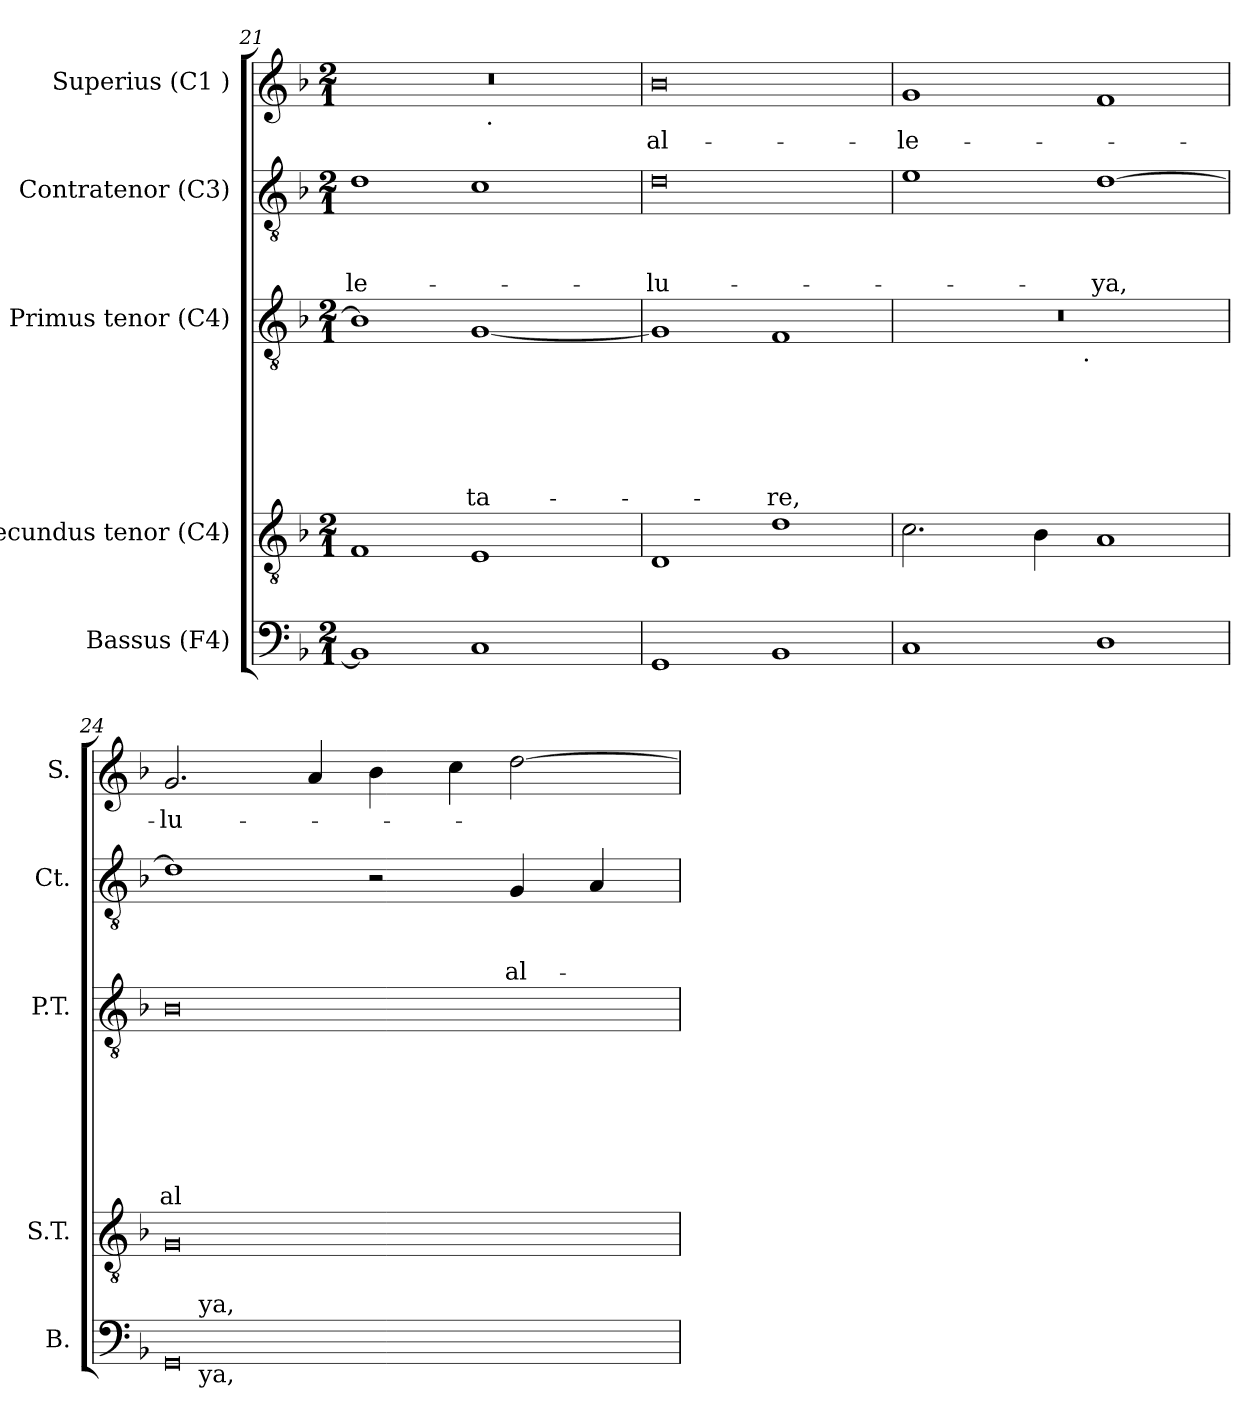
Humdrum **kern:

**kern	**kern	**kern	**text	**text	**text	**text	**text	**text	**text	**kern	**text	**text	**text	**kern	**text
*part5	*part4	*part3	*part3	*part3	*part3	*part3	*part3	*part3	*part3	*part2	*part2	*part2	*part2	*part1	*part1
*staff5	*staff4	*staff3	*staff3	*staff3	*staff3	*staff3	*staff3	*staff3	*staff3	*staff2	*staff2	*staff2	*staff2	*staff1	*staff1
*I"Bassus (F4)	*I"Secundus tenor (C4)	*I"Primus tenor (C4)	*	*	*	*	*	*	*	*I"Contratenor (C3)	*	*	*	*I"Superius (C1 )	*
*I'B.	*I'S.T.	*I'P.T.	*	*	*	*	*	*	*	*I'Ct.	*	*	*	*I'S.	*
!!LO:PB:g=z
*clefF4	*clefGv2	*clefGv2	*	*	*	*	*	*	*	*clefGv2	*	*	*	*clefG2	*
*k[b-]	*k[b-]	*k[b-]	*	*	*	*	*	*	*	*k[b-]	*	*	*	*k[b-]	*
*F:	*F:	*F:	*	*	*	*	*	*	*	*F:	*	*	*	*F:	*
*M2/1	*M2/1	*M2/1	*	*	*	*	*	*	*	*M2/1	*	*	*	*M2/1	*
=21	=21	=21	=21	=21	=21	=21	=21	=21	=21	=21	=21	=21	=21	=21	=21
!	!	!	!	!	!	!	!	!	!	!	!	!	!LO:LY:b	!	!
*	*	*	*	*	*	*	*	*	*	*	*	*	*	*^	*
1BB-]	1F	1B-]	.	.	.	.	.	.	.	1d	.	.	-le-	0r	1ryy	.
!	!	!	!	!	!	!	!	!LO:LY:b	!	!	!	!	!	!	!	!
1C	1E	[<1G	.	.	.	.	.	-ta-	.	1c	.	.	.	.	32ryy	.
!	!	!	!	!	!	!	!	!	!	!	!	!	!	!	!LO:TX:b:t=.	!
.	.	.	.	.	.	.	.	.	.	.	.	.	.	.	2ryy	.
.	.	.	.	.	.	.	.	.	.	.	.	.	.	.	4...ryy	.
=22	=22	=22	=22	=22	=22	=22	=22	=22	=22	=22	=22	=22	=22	=22	=22	=22
!	!	!	!	!	!	!	!	!	!	!	!	!	!LO:LY:b	!	!	!LO:LY:b:rj
*	*	*	*	*	*	*	*	*	*	*	*	*	*	*v	*v	*
1GG	1D	1G]	.	.	.	.	.	.	.	0d	.	.	-lu-	0b-	al-
!	!	!	!	!	!	!	!	!LO:LY:b	!	!	!	!	!	!	!
1BB-	1d	1F	.	.	.	.	.	-re,	.	.	.	.	.	.	.
=23	=23	=23	=23	=23	=23	=23	=23	=23	=23	=23	=23	=23	=23	=23	=23
!	!	!	!	!	!	!	!	!	!	!	!	!	!	!	!LO:LY:b
*	*	*^	*	*	*	*	*	*	*	*	*	*	*	*	*
1C	2.c\	0r	2ryy	.	.	.	.	.	.	.	1e	.	.	.	1g	-le-
.	.	.	4...ryy	.	.	.	.	.	.	.	.	.	.	.	.	.
.	4B-\	.	.	.	.	.	.	.	.	.	.	.	.	.	.	.
!	!	!	!LO:TX:b:t=.	!	!	!	!	!	!	!	!	!	!	!	!	!
.	.	.	1ryy	.	.	.	.	.	.	.	.	.	.	.	.	.
!	!	!	!	!	!	!	!	!	!	!	!	!	!	!LO:LY:b	!	!
1D	1A	.	.	.	.	.	.	.	.	.	[>1d	.	.	-ya,	1f	.
.	.	.	32ryy	.	.	.	.	.	.	.	.	.	.	.	.	.
=24	=24	=24	=24	=24	=24	=24	=24	=24	=24	=24	=24	=24	=24	=24	=24	=24
!	!	!	!	!	!	!	!	!	!	!LO:LY:b:rj	!	!	!	!	!	!LO:LY:b
*^	*	*v	*v	*	*	*	*	*	*	*	*	*	*	*	*	*
0GG	16.ryy	0G	0B-	.	.	.	.	.	.	al-	1d]	.	.	.	2.g/	-lu-
!	!LO:TX:b:t=ya,	!	!	!	!	!	!	!	!	!	!	!	!	!	!	!
!	!LO:TX:a:t=ya,	!	!	!	!	!	!	!	!	!	!	!	!	!	!	!
.	1ryy	.	.	.	.	.	.	.	.	.	.	.	.	.	.	.
.	.	.	.	.	.	.	.	.	.	.	.	.	.	.	4a/	.
.	.	.	.	.	.	.	.	.	.	.	2r	.	.	.	4b-\	.
.	2ryy	.	.	.	.	.	.	.	.	.	.	.	.	.	.	.
.	.	.	.	.	.	.	.	.	.	.	.	.	.	.	4cc\	.
!	!	!	!	!	!	!	!	!	!	!	!	!	!	!LO:LY:b	!	!
.	.	.	.	.	.	.	.	.	.	.	4G/	.	.	al-	[>2dd\	.
.	4ryy	.	.	.	.	.	.	.	.	.	.	.	.	.	.	.
.	.	.	.	.	.	.	.	.	.	.	4A/	.	.	.	.	.
.	8ryy	.	.	.	.	.	.	.	.	.	.	.	.	.	.	.
.	32ryy	.	.	.	.	.	.	.	.	.	.	.	.	.	.	.
*v	*v	*	*	*	*	*	*	*	*	*	*	*	*	*	*	*
=	=	=	=	=	=	=	=	=	=	=	=	=	=	=	=
*-	*-	*-	*-	*-	*-	*-	*-	*-	*-	*-	*-	*-	*-	*-	*-
